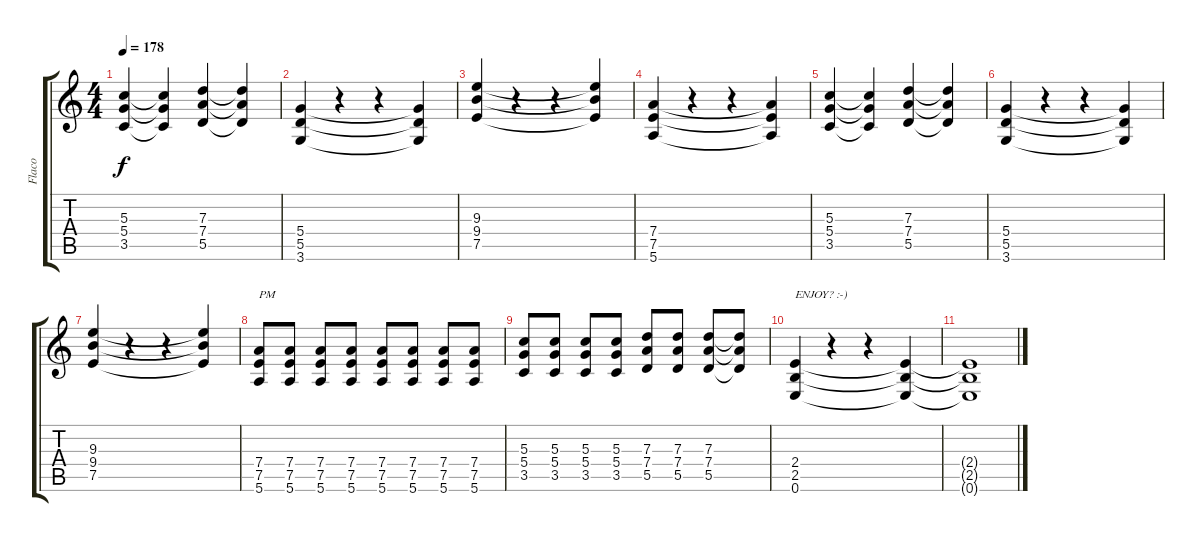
\track ("Flaco" "Flaco") {instrument distortionguitar}
\staff {score tabs}
\tuning (E4 B3 G3 D3 A2 E2) {hide}
\ts (4 4)
\tempo 178
\clef g2
\ks c
(5.3 5.4 3.5).4{dy f} (5.3{t} 5.4{t} 3.5{t}).4 (7.3 7.4 5.5).4 (7.3{t} 7.4{t} 5.5{t}).4 |
(5.4 5.5 3.6).4 r.4 r.4 (5.4{t} 5.5{t} 3.6{t}).4 |
(9.3 9.4 7.5).4 r.4 r.4 (9.3{t} 9.4{t} 7.5{t}).4 |
(7.4 7.5 5.6).4 r.4 r.4 (7.4{t} 7.5{t} 5.6{t}).4 |
(5.3 5.4 3.5).4 (5.3{t} 5.4{t} 3.5{t}).4 (7.3 7.4 5.5).4 (7.3{t} 7.4{t} 5.5{t}).4 |
(5.4 5.5 3.6).4 r.4 r.4 (5.4{t} 5.5{t} 3.6{t}).4 |
(9.3 9.4 7.5).4 r.4 r.4 (9.3{t} 9.4{t} 7.5{t}).4 |
(7.4 7.5 5.6).8{txt "PM"} (7.4 7.5 5.6).8 (7.4 7.5 5.6).8 (7.4 7.5 5.6).8 (7.4 7.5 5.6).8 (7.4 7.5 5.6).8 (7.4 7.5 5.6).8 (7.4 7.5 5.6).8 |
(5.3 5.4 3.5).8 (5.3 5.4 3.5).8 (5.3 5.4 3.5).8 (5.3 5.4 3.5).8 (7.3 7.4 5.5).8 (7.3 7.4 5.5).8 (7.3 7.4 5.5).8 (7.3{t} 7.4{t} 5.5{t}).8 |
(2.4 2.5 0.6).4{txt "ENJOY? :-)"} r.4 r.4 (2.4{t} 2.5{t} 0.6{t}).4 |
(2.4{t} 2.5{t} 0.6{t}).1
